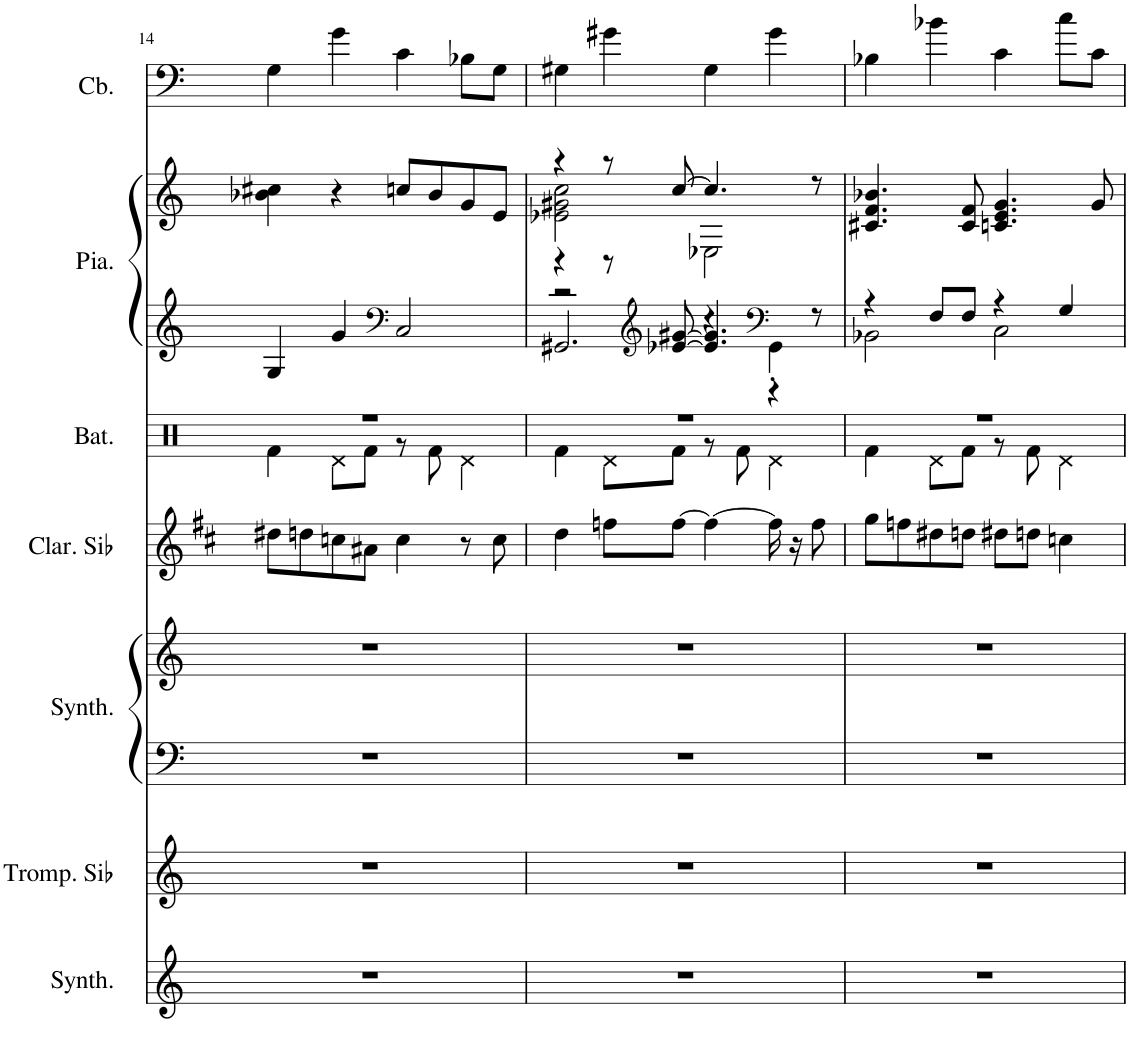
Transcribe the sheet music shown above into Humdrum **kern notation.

**kern	**kern	**kern	**kern	**kern	**kern	**kern	**kern	**kern
*part7	*part6	*part5	*part5	*part4	*part3	*part2	*part2	*part1
*staff9	*staff8	*staff7	*staff6	*staff5	*staff4	*staff3	*staff2	*staff1
*I"Synthétiseur de cuivres, Synth Brass 1	*I"Trompette en Sib, Trumpet	*I"Synthétiseur d'instruments à cordes, Synth Strings 2	*	*I"Clarinette en Sib	*I"Batterie	*I"Piano, Bright Acoustic Piano	*	*I"Contrebasse, Acoustic Bass
*I'Synth.	*I'Tromp. Sib	*I'Synth.	*	*I'Clar. Sib	*I'Bat.	*I'Pia.	*	*I'Cb.
!!LO:PB:g=z
*clefG2	*clefG2	*clefF4	*clefG2	*clefG2	*clefX	*clefG2	*clefG2	*clefF4
*	*Trd1c2	*	*	*Trd1c2	*	*	*	*Trd7c12
*k[]	*k[]	*k[]	*k[]	*k[f#c#]	*k[]	*k[]	*k[]	*k[]
*M4/4	*M4/4	*M4/4	*M4/4	*M4/4	*M4/4	*M4/4	*M4/4	*M4/4
=14	=14	=14	=14	=14	=14	=14	=14	=14
*	*	*	*	*	*^	*	*	*
1r	1r	1r	1r	8dd#X\L	1r	4Rf\	4G/	4b-X\ 4cc#X\	4G\
.	.	.	.	8ddn\	.	.	.	.	.
.	.	.	.	8ccn\	.	8Rd\L	4g/	4r	4g\
.	.	.	.	8a#X\J	.	8Rf\J	.	.	.
*	*	*	*	*	*	*	*clefF4	*	*
.	.	.	.	4cc\	.	8r	2C/	8ccn/L	4c\
.	.	.	.	.	.	8Rf\	.	8b-/	.
.	.	.	.	8r	.	4Rd\	.	8g/	8B-X\L
.	.	.	.	8cc\	.	.	.	8e/J	8G\J
=15	=15	=15	=15	=15	=15	=15	=15	=15	=15
*	*	*	*	*	*	*	*^	*^	*
*	*	*	*	*	*	*	*	*^	*	*	*
1r	1r	1r	1r	4dd\	1r	4Rf\	4r	2r	2.GG#X/	4r	2e-X\ 2g#X\ 2cc\	4G#X\
.	.	.	.	8ffn\L	.	8Rd\L	8r	.	.	8r	.	4g#X\
*	*	*	*	*	*	*	*clefG2	*	*	*	*	*
.	.	.	.	[8ff\J	.	8Rf\J	[8e-X/ [8g#X/	.	.	[8cc/	.	.
.	.	.	.	4ff\_	.	8r	4.e-/] 4.g#/]	4r	.	4.cc/]	2E-X\	4G#\
.	.	.	.	.	.	8Rf\	.	.	.	.	.	.
*	*	*	*	*	*	*	*clefF4	*	*	*	*	*
.	.	.	.	16ff\]	.	4Rd\	.	4GG#'\	4r	.	.	4g#\
.	.	.	.	16r	.	.	.	.	.	.	.	.
.	.	.	.	8ff\	.	.	8r	.	.	8r	.	.
*	*	*	*	*	*	*	*	*v	*v	*	*	*
*	*	*	*	*	*	*	*	*	*v	*v	*
=16	=16	=16	=16	=16	=16	=16	=16	=16	=16	=16
1r	1r	1r	1r	8gg\L	1r	4Rf\	4r	2BB-X\	4.c#X/ 4.f/ 4.b-X/	4B-X\
.	.	.	.	8ffn\	.	.	.	.	.	.
.	.	.	.	8dd#X\	.	8Rd\L	8F/L	.	.	4b-X\
.	.	.	.	8ddn\J	.	8Rf\J	8F/J	.	8c#/ 8f/	.
.	.	.	.	8dd#X\L	.	8r	4r	2C\	4.cn/ 4.e/ 4.g/	4c\
.	.	.	.	8ddn\J	.	8Rf\	.	.	.	.
.	.	.	.	4ccn\	.	4Rd\	4G/	.	.	8cc\L
.	.	.	.	.	.	.	.	.	8g/	8c\J
*	*	*	*	*	*v	*v	*	*	*	*
*	*	*	*	*	*	*v	*v	*	*
=	=	=	=	=	=	=	=	=
*-	*-	*-	*-	*-	*-	*-	*-	*-
